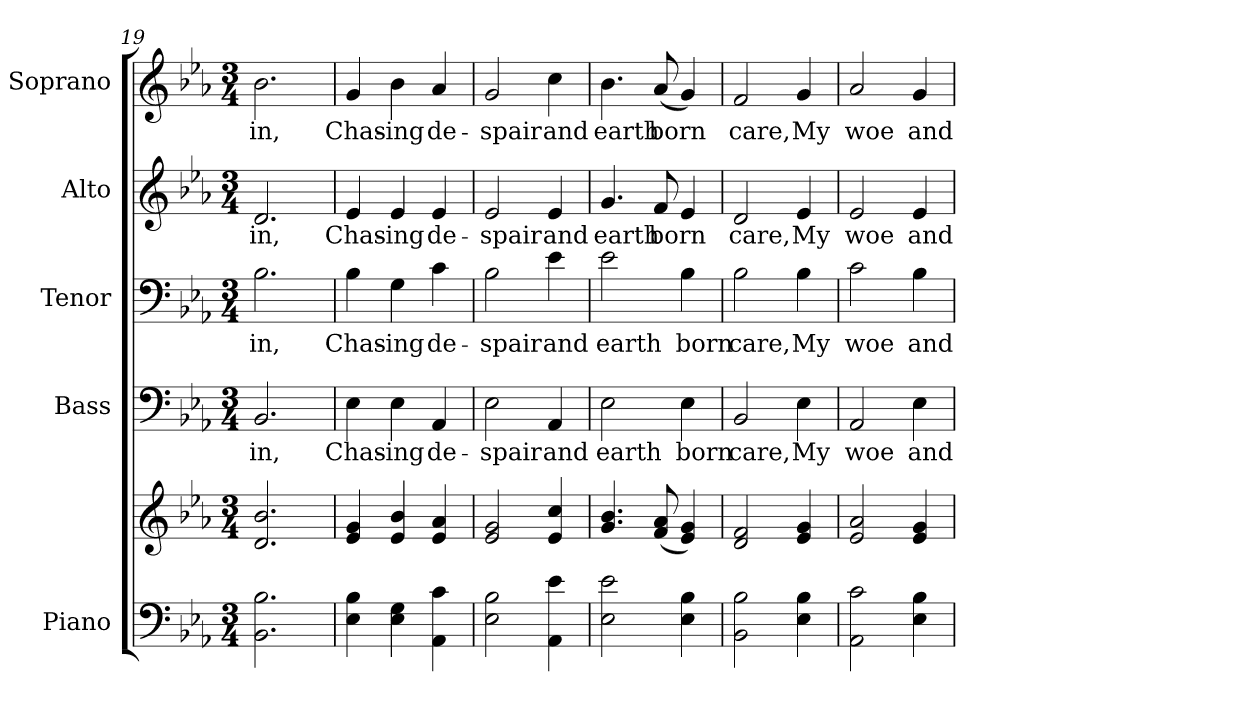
**kern	**kern	**kern	**text	**kern	**text	**kern	**text	**kern	**text
*part5	*part5	*part4	*part4	*part3	*part3	*part2	*part2	*part1	*part1
*staff6	*staff5	*staff4	*staff4	*staff3	*staff3	*staff2	*staff2	*staff1	*staff1
*I"Piano	*	*I"Bass	*	*I"Tenor	*	*I"Alto	*	*I"Soprano	*
*I'Pno.	*	*I'B.	*	*I'T.	*	*I'A.	*	*I'S.	*
!!LO:PB:g=z
*clefF4	*clefG2	*clefF4	*	*clefF4	*	*clefG2	*	*clefG2	*
*k[b-e-a-]	*k[b-e-a-]	*k[b-e-a-]	*	*k[b-e-a-]	*	*k[b-e-a-]	*	*k[b-e-a-]	*
*E-:	*E-:	*E-:	*	*E-:	*	*E-:	*	*E-:	*
*M3/4	*M3/4	*M3/4	*	*M3/4	*	*M3/4	*	*M3/4	*
=19	=19	=19	=19	=19	=19	=19	=19	=19	=19
!	!	!	!LO:LY:b:color=#000000	!	!	!	!	!	!
!	!	!	!	!	!LO:LY:b:color=#000000	!	!	!	!
!	!	!	!	!	!	!	!LO:LY:b:color=#000000	!	!
!	!	!	!	!	!	!	!	!	!LO:LY:b:color=#000000
2.BB-i\ 2.B-i	2.di/ 2.b-i	2.BB-i/	in,	2.B-i\	in,	2.di/	in,	2.b-i\	in,
=20	=20	=20	=20	=20	=20	=20	=20	=20	=20
!	!	!	!LO:LY:b:color=#000000	!	!	!	!	!	!
!	!	!	!	!	!LO:LY:b:color=#000000	!	!	!	!
!	!	!	!	!	!	!	!LO:LY:b:color=#000000	!	!
!	!	!	!	!	!	!	!	!	!LO:LY:b:color=#000000
4E-i\ 4B-i	4e-i/ 4gi	4E-i\	Chas-	4B-i\	Chas-	4e-i/	Chas-	4gi/	Chas-
!	!	!	!LO:LY:b:color=#000000	!	!	!	!	!	!
!	!	!	!	!	!LO:LY:b:color=#000000	!	!	!	!
!	!	!	!	!	!	!	!LO:LY:b:color=#000000	!	!
!	!	!	!	!	!	!	!	!	!LO:LY:b:color=#000000
4E-i\ 4Gi	4e-i/ 4b-i	4E-i\	-ing	4Gi\	-ing	4e-i/	-ing	4b-i\	-ing
!	!	!	!LO:LY:b:color=#000000	!	!	!	!	!	!
!	!	!	!	!	!LO:LY:b:color=#000000	!	!	!	!
!	!	!	!	!	!	!	!LO:LY:b:color=#000000	!	!
!	!	!	!	!	!	!	!	!	!LO:LY:b:color=#000000
4AA-i\ 4ci	4e-i/ 4a-i	4AA-i/	de-	4ci\	de-	4e-i/	de-	4a-i/	de-
=21	=21	=21	=21	=21	=21	=21	=21	=21	=21
!	!	!	!LO:LY:b:color=#000000	!	!	!	!	!	!
!	!	!	!	!	!LO:LY:b:color=#000000	!	!	!	!
!	!	!	!	!	!	!	!LO:LY:b:color=#000000	!	!
!	!	!	!	!	!	!	!	!	!LO:LY:b:color=#000000
2E-i\ 2B-i	2e-i/ 2gi	2E-i\	-spair	2B-i\	-spair	2e-i/	-spair	2gi/	-spair
!	!	!	!LO:LY:b:color=#000000	!	!	!	!	!	!
!	!	!	!	!	!LO:LY:b:color=#000000	!	!	!	!
!	!	!	!	!	!	!	!LO:LY:b:color=#000000	!	!
!	!	!	!	!	!	!	!	!	!LO:LY:b:color=#000000
4AA-i\ 4e-i	4e-i/ 4cci	4AA-i/	and	4e-i\	and	4e-i/	and	4cci\	and
!!LO:PB:g=z
=22	=22	=22	=22	=22	=22	=22	=22	=22	=22
!	!	!	!LO:LY:b:color=#000000	!	!	!	!	!	!
!	!	!	!	!	!LO:LY:b:color=#000000	!	!	!	!
!	!	!	!	!	!	!	!LO:LY:b:color=#000000	!	!
!	!	!	!	!	!	!	!	!	!LO:LY:b:color=#000000
2E-i\ 2e-i	4.gi/ 4.b-i	2E-i\	earth	2e-i\	earth	4.gi/	earth	4.b-i\	earth
!	!	!	!	!	!	!	!LO:LY:b:color=#000000	!	!
!	!	!	!	!	!	!	!	!	!LO:LY:b:color=#000000
.	(8fi/ 8a-i	.	.	.	.	8fi/	born	(8a-i/	born
!	!	!	!LO:LY:b:color=#000000	!	!	!	!	!	!
!	!	!	!	!	!LO:LY:b:color=#000000	!	!	!	!
4E-i\ 4B-i	4e-i/ 4gi)	4E-i\	born	4B-i\	born	4e-i/	.	4gi/)	.
=23	=23	=23	=23	=23	=23	=23	=23	=23	=23
!	!	!	!LO:LY:b:color=#000000	!	!	!	!	!	!
!	!	!	!	!	!LO:LY:b:color=#000000	!	!	!	!
!	!	!	!	!	!	!	!LO:LY:b:color=#000000	!	!
!	!	!	!	!	!	!	!	!	!LO:LY:b:color=#000000
2BB-i\ 2B-i	2di/ 2fi	2BB-i/	care,	2B-i\	care,	2di/	care,	2fi/	care,
!	!	!	!LO:LY:b:color=#000000	!	!	!	!	!	!
!	!	!	!	!	!LO:LY:b:color=#000000	!	!	!	!
!	!	!	!	!	!	!	!LO:LY:b:color=#000000	!	!
!	!	!	!	!	!	!	!	!	!LO:LY:b:color=#000000
4E-i\ 4B-i	4e-i/ 4gi	4E-i\	My	4B-i\	My	4e-i/	My	4gi/	My
=24	=24	=24	=24	=24	=24	=24	=24	=24	=24
!	!	!	!LO:LY:b:color=#000000	!	!	!	!	!	!
!	!	!	!	!	!LO:LY:b:color=#000000	!	!	!	!
!	!	!	!	!	!	!	!LO:LY:b:color=#000000	!	!
!	!	!	!	!	!	!	!	!	!LO:LY:b:color=#000000
2AA-i\ 2ci	2e-i/ 2a-i	2AA-i/	woe	2ci\	woe	2e-i/	woe	2a-i/	woe
!	!	!	!LO:LY:b:color=#000000	!	!	!	!	!	!
!	!	!	!	!	!LO:LY:b:color=#000000	!	!	!	!
!	!	!	!	!	!	!	!LO:LY:b:color=#000000	!	!
!	!	!	!	!	!	!	!	!	!LO:LY:b:color=#000000
4E-i\ 4B-i	4e-i/ 4gi	4E-i\	and	4B-i\	and	4e-i/	and	4gi/	and
=	=	=	=	=	=	=	=	=	=
*-	*-	*-	*-	*-	*-	*-	*-	*-	*-
